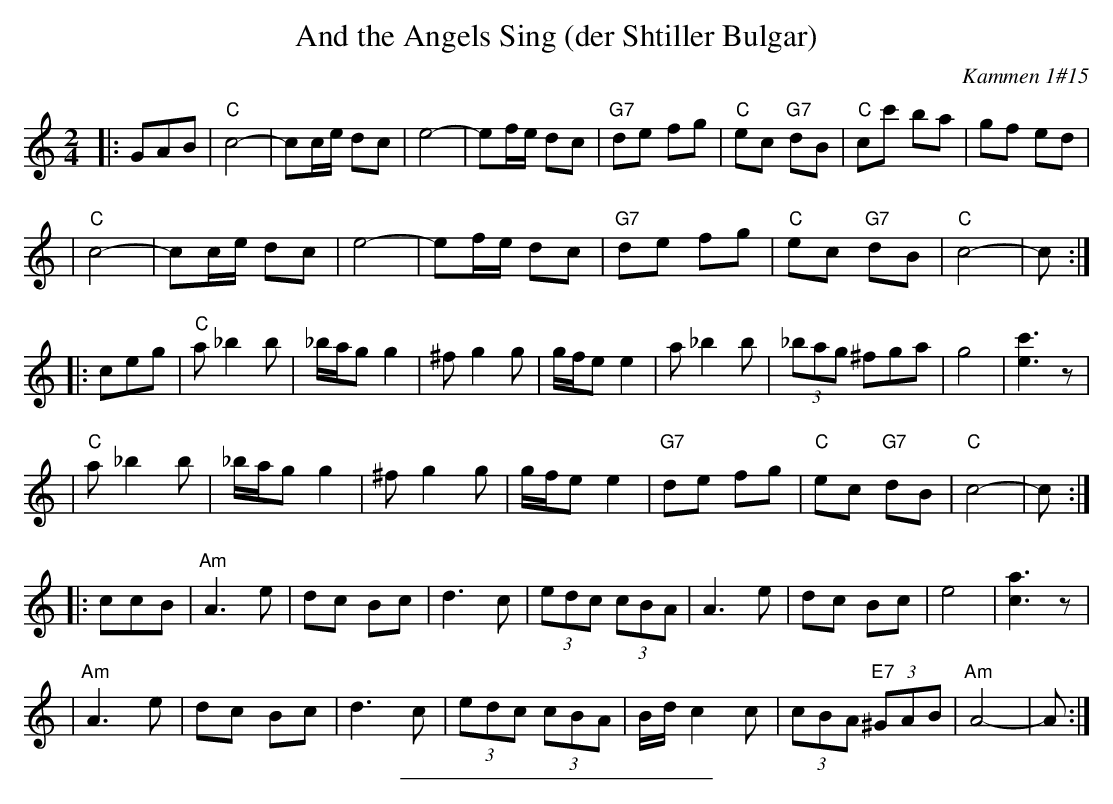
X:1
T: And the Angels Sing (der Shtiller Bulgar)
O: Kammen 1#15
M: 2/4
L: 1/8
K: C
|: GAB \
| "C"c4- | cc/e/ dc | e4- | ef/e/ dc | "G7"de fg | "C"ec "G7"dB | "C"cc' ba | gf ed |
| "C"c4- | cc/e/ dc | e4- | ef/e/ dc | "G7"de fg | "C"ec "G7"dB | "C"c4- | c :|
|: ceg \
| "C"a_b2b | _b/a/g g2 | ^fg2g | g/f/e e2 | a_b2b | (3_bag ^fga | g4 | [c'3e3]z |
| "C"a_b2b | _b/a/g g2 | ^fg2g | g/f/e e2 | "G7"de fg | "C"ec "G7"dB | "C"c4- | c :|
|: ccB \
| "Am"A3 e | dc Bc | d3 c | (3edc (3cBA | A3 e | dc Bc | e4 | [a3c3]z |
| "Am"A3 e | dc Bc | d3 c | (3edc (3cBA | B/d/c2c | (3cBA "E7"(3^GAB | "Am"A4- | A :|
